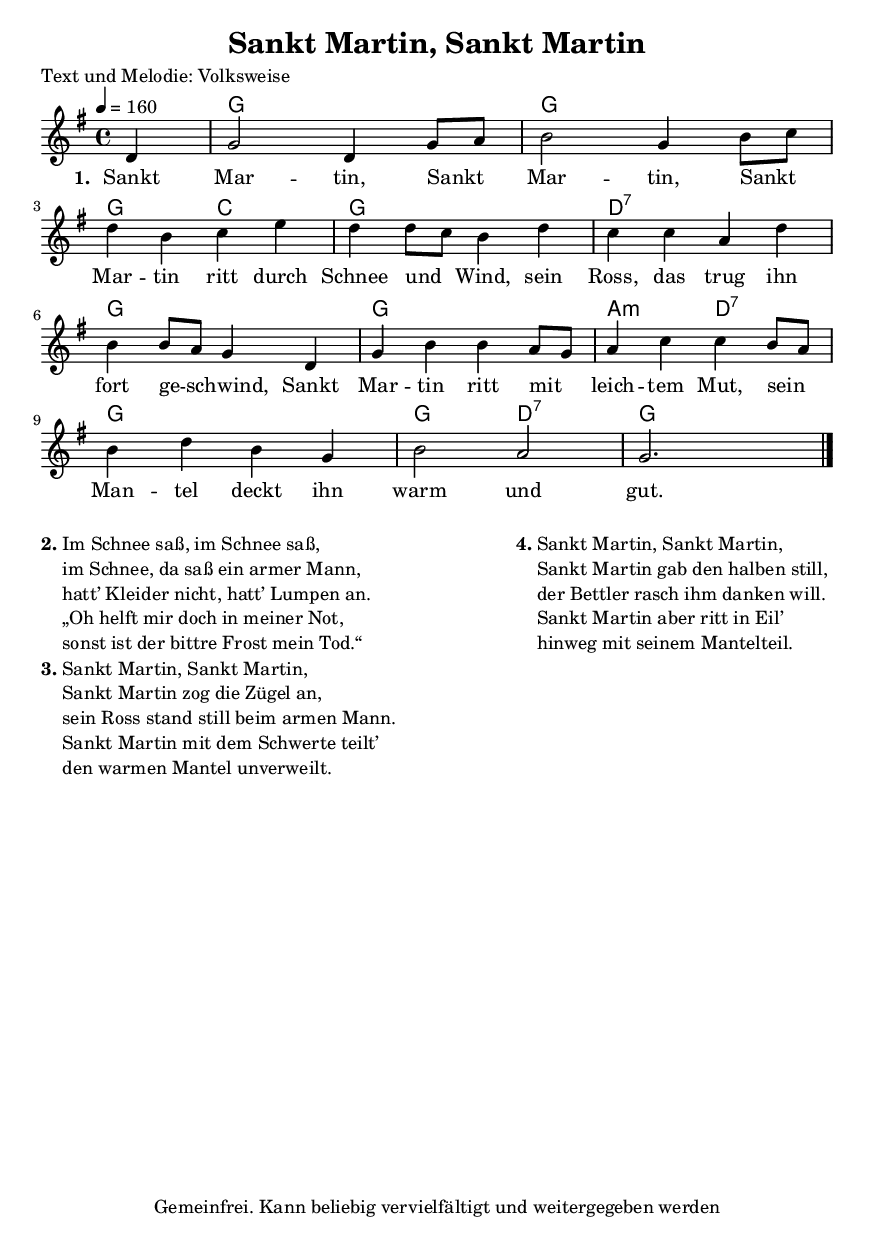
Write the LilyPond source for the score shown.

% ****************************************************************
% *** Created on Thu Feb 05 21:55:02 CET 2011 by Wolfgang Pilz ***
% *** angepasst fuers Kinderliederbuch by Carsten Urbach       ***
% ****************************************************************
%
% geringfügige Änderungen von Hauke Rehr

% *** Vorspann                                                 ***
\version "2.12.2"

\include "default.ly"

\header {
  title = "Sankt Martin, Sankt Martin"
  poet = "Text und Melodie: Volksweise"
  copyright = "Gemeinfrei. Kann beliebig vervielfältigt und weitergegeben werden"
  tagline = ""
}

#(set-global-staff-size 16)

% ****************************************************************
% *** Text und Melodie                                         ***
% ****************************************************************

verse= \lyricmode {
  \set stanza = #"1. "
  Sankt Mar -- tin, Sankt Mar -- tin,
  Sankt Mar -- tin ritt durch Schnee und Wind,
  sein Ross, das trug ihn fort ge -- schwind,
  Sankt Mar -- tin ritt mit leich -- tem Mut,
  sein Man -- tel deckt ihn warm und gut.
}

melodie = \relative c' {
				% Type notes here
  \partial 4		d4  |
  g2		d4 	g8[ a]     |
  b2 		g4 	b8[ c]  |
  \break
  d4 	b  	c 	e  |

  d4 	d8 [ c]  	b4	d   |
  c  	c  	a 	d  |
  \break
  b 	b8[ a] 	g4	d |

  g 	b 	b 	a8[ g]  |
  a4 	c 	c 	b8[ a]  |
  \break
  b4 	d 	b 	g |

  b2  	a 	g2.


  \bar "|."
}

akkorde = \chordmode {
  \partial 4		s4
  g1 g1 g2 c2
  g1 d1:7 g1
  g1  a2:m d2:7 g1  g2 d2:7 g2
}


\score {
  <<
    \new ChordNames { \akkorde }
    \new Voice = "Lied" {
      \autoBeamOff
      \time 4/4
      \key g \major
      \tempo 4 = 160
      \clef treble
      \dynamicUp
      \melodie
    }
    \new Lyrics \lyricsto "Lied" { \verse }
  >>
 \layout {}
 \midi {}
}


\markup {
  \fill-line {
    \column {
      \line {
        \bold "2."
        \column {
          "Im Schnee saß, im Schnee saß, "
          "im Schnee, da saß ein armer Mann, "
          "hatt’ Kleider nicht, hatt’ Lumpen an. "
          "„Oh helft mir doch in meiner Not, "
          "sonst ist der bittre Frost mein Tod.“"
        }
      }
      \hspace #0.1
      \line {
        \bold "3."
        \column {
          "Sankt Martin, Sankt Martin, "
          "Sankt Martin zog die Zügel an, "
          "sein Ross stand still beim armen Mann. "
          "Sankt Martin mit dem Schwerte teilt’ "
          "den warmen Mantel unverweilt."
        }
      }
    }
    \column {
      \line {
        \bold "4."
        \column {
          "Sankt Martin, Sankt Martin, "
          "Sankt Martin gab den halben still, "
          "der Bettler rasch ihm danken will. "
          "Sankt Martin aber ritt in Eil’"
          "hinweg mit seinem Mantelteil."
        }
      }
    }
  }
}

 % some settings % vim: sw=2 et
